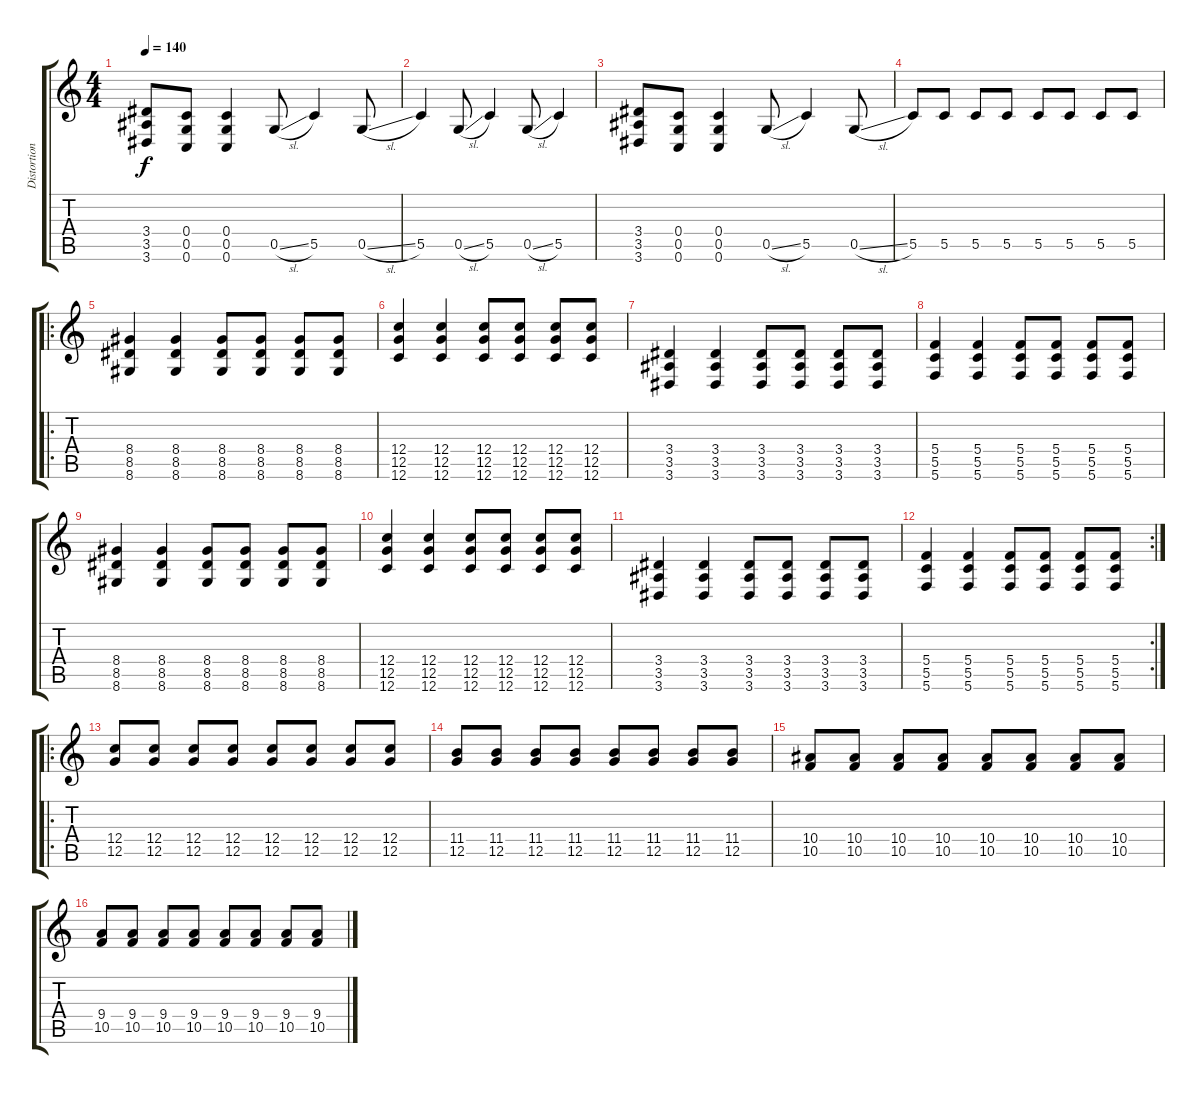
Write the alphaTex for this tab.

\track ("Distortion Guitar" "Distortion") {instrument distortionguitar}
\staff {score tabs}
\tuning (D4 A3 F3 C3 G2 C2) {hide}
\ts (4 4)
\tempo 140
\clef g2
\ks c
(3.4 3.5 3.6).8{dy f} (0.4 0.5 0.6).8 (0.4 0.5 0.6).4 0.5{sl}.8 5.5.4 0.5{sl}.8 |
5.5.4 0.5{sl}.8 5.5.4 0.5{sl}.8 5.5.4 |
(3.4 3.5 3.6).8 (0.4 0.5 0.6).8 (0.4 0.5 0.6).4 0.5{sl}.8 5.5.4 0.5{sl}.8 |
5.5.8 5.5.8 5.5.8 5.5.8 5.5.8 5.5.8 5.5.8 5.5.8 |
\ro
(8.4 8.5 8.6).4 (8.4 8.5 8.6).4 (8.4 8.5 8.6).8 (8.4 8.5 8.6).8 (8.4 8.5 8.6).8 (8.4 8.5 8.6).8 |
(12.4 12.5 12.6).4 (12.4 12.5 12.6).4 (12.4 12.5 12.6).8 (12.4 12.5 12.6).8 (12.4 12.5 12.6).8 (12.4 12.5 12.6).8 |
(3.4 3.5 3.6).4 (3.4 3.5 3.6).4 (3.4 3.5 3.6).8 (3.4 3.5 3.6).8 (3.4 3.5 3.6).8 (3.4 3.5 3.6).8 |
(5.4 5.5 5.6).4 (5.4 5.5 5.6).4 (5.4 5.5 5.6).8 (5.4 5.5 5.6).8 (5.4 5.5 5.6).8 (5.4 5.5 5.6).8 |
(8.4 8.5 8.6).4 (8.4 8.5 8.6).4 (8.4 8.5 8.6).8 (8.4 8.5 8.6).8 (8.4 8.5 8.6).8 (8.4 8.5 8.6).8 |
(12.4 12.5 12.6).4 (12.4 12.5 12.6).4 (12.4 12.5 12.6).8 (12.4 12.5 12.6).8 (12.4 12.5 12.6).8 (12.4 12.5 12.6).8 |
(3.4 3.5 3.6).4 (3.4 3.5 3.6).4 (3.4 3.5 3.6).8 (3.4 3.5 3.6).8 (3.4 3.5 3.6).8 (3.4 3.5 3.6).8 |
\rc 2
(5.4 5.5 5.6).4 (5.4 5.5 5.6).4 (5.4 5.5 5.6).8 (5.4 5.5 5.6).8 (5.4 5.5 5.6).8 (5.4 5.5 5.6).8 |
\ro
(12.4 12.5).8 (12.4 12.5).8 (12.4 12.5).8 (12.4 12.5).8 (12.4 12.5).8 (12.4 12.5).8 (12.4 12.5).8 (12.4 12.5).8 |
(11.4 12.5).8 (11.4 12.5).8 (11.4 12.5).8 (11.4 12.5).8 (11.4 12.5).8 (11.4 12.5).8 (11.4 12.5).8 (11.4 12.5).8 |
(10.4 10.5).8 (10.4 10.5).8 (10.4 10.5).8 (10.4 10.5).8 (10.4 10.5).8 (10.4 10.5).8 (10.4 10.5).8 (10.4 10.5).8 |
(9.4 10.5).8 (9.4 10.5).8 (9.4 10.5).8 (9.4 10.5).8 (9.4 10.5).8 (9.4 10.5).8 (9.4 10.5).8 (9.4 10.5).8
